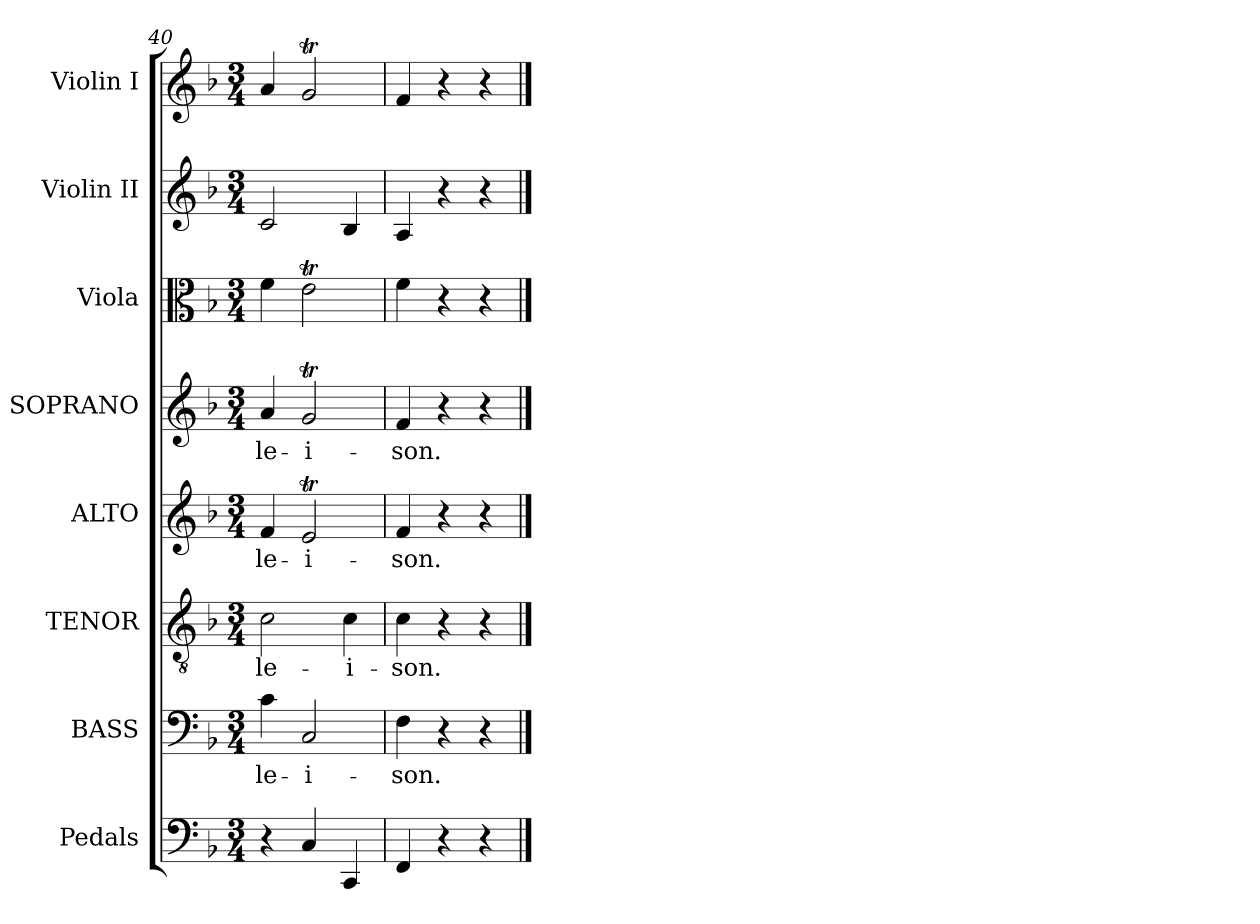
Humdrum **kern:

**kern	**kern	**text	**kern	**text	**kern	**text	**kern	**text	**kern	**kern	**kern
*part8	*part7	*part7	*part6	*part6	*part5	*part5	*part4	*part4	*part3	*part2	*part1
*staff8	*staff7	*staff7	*staff6	*staff6	*staff5	*staff5	*staff4	*staff4	*staff3	*staff2	*staff1
*I"Pedals	*I"BASS	*	*I"TENOR	*	*I"ALTO	*	*I"SOPRANO	*	*I"Viola	*I"Violin II	*I"Violin I
*	*I'B.	*	*I'T.	*	*I'A.	*	*I'S.	*	*I'Vla.	*I'Vln. II	*I'Vln. I
*clefF4	*clefF4	*	*clefGv2	*	*clefG2	*	*clefG2	*	*clefC3	*clefG2	*clefG2
*	*	*	*ITrd7c12	*	*	*	*	*	*	*	*
*k[b-]	*k[b-]	*	*k[b-]	*	*k[b-]	*	*k[b-]	*	*k[b-]	*k[b-]	*k[b-]
*F:	*F:	*	*F:	*	*F:	*	*F:	*	*F:	*F:	*F:
*M3/4	*M3/4	*	*M3/4	*	*M3/4	*	*M3/4	*	*M3/4	*M3/4	*M3/4
=40	=40	=40	=40	=40	=40	=40	=40	=40	=40	=40	=40
!	!	!LO:LY:b:color=#000000	!	!	!	!	!	!	!	!	!
!	!	!	!	!LO:LY:b:color=#000000	!	!	!	!	!	!	!
!	!	!	!	!	!	!LO:LY:b:color=#000000	!	!	!	!	!
!	!	!	!	!	!	!	!	!LO:LY:b:color=#000000	!	!	!
4r	4ci\	-le-	2Ci\	-le-	4fi/	-le-	4ai/	-le-	4fi\	2ci/	4ai/
!	!	!LO:LY:b:color=#000000	!	!	!	!	!	!	!	!	!
!	!	!	!	!	!	!LO:LY:b:color=#000000	!	!	!	!	!
!	!	!	!	!	!	!	!	!LO:LY:b:color=#000000	!	!	!
4Ci/	2Ci/	-i-	.	.	2eti/	-i-	2gTi/	-i-	2eti\	.	2gTi/
!	!	!	!	!LO:LY:b:color=#000000	!	!	!	!	!	!	!
4CCi/	.	.	4Ci\	-i-	.	.	.	.	.	4B-i/	.
=41	=41	=41	=41	=41	=41	=41	=41	=41	=41	=41	=41
!	!	!LO:LY:b:color=#000000	!	!	!	!	!	!	!	!	!
!	!	!	!	!LO:LY:b:color=#000000	!	!	!	!	!	!	!
!	!	!	!	!	!	!LO:LY:b:color=#000000	!	!	!	!	!
!	!	!	!	!	!	!	!	!LO:LY:b:color=#000000	!	!	!
4FFi/	4Fi\	-son.	4Ci\	-son.	4fi/	-son.	4fi/	-son.	4fi\	4Ai/	4fi/
4r	4r	.	4r	.	4r	.	4r	.	4r	4r	4r
4r	4r	.	4r	.	4r	.	4r	.	4r	4r	4r
==	==	==	==	==	==	==	==	==	==	==	==
*-	*-	*-	*-	*-	*-	*-	*-	*-	*-	*-	*-
